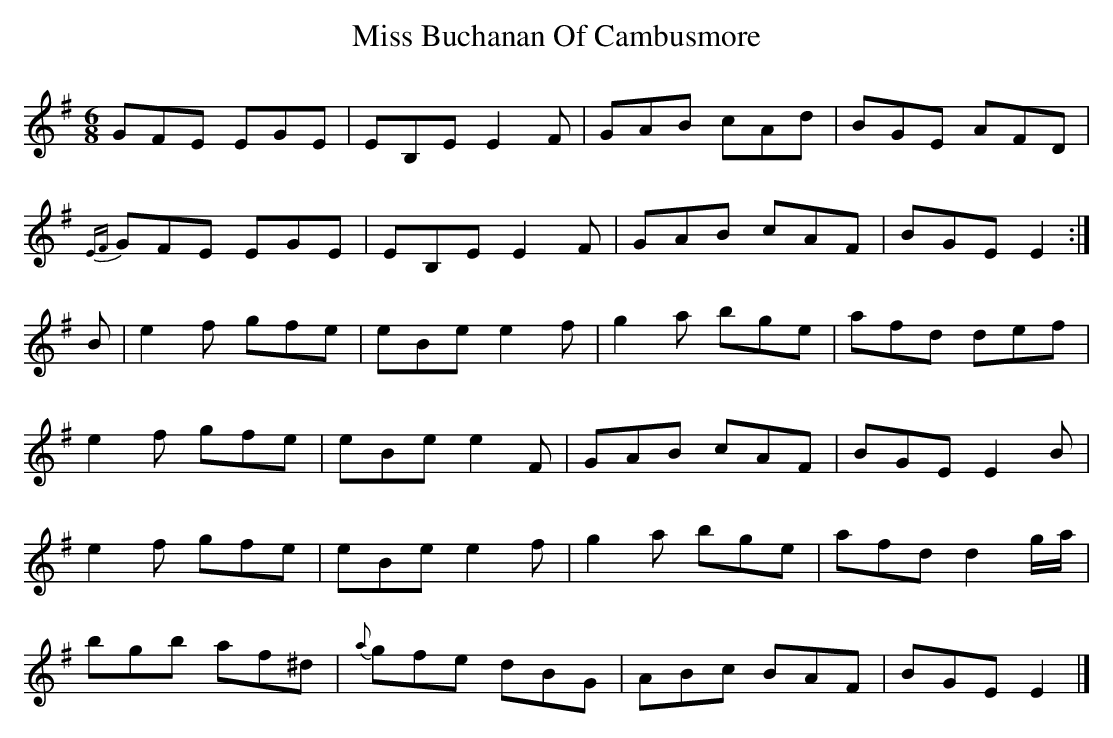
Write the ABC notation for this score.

X:1
T: Miss Buchanan Of Cambusmore
M: 6/8
L: 1/8
K: Emin
GFE EGE | EB,E E2F | GAB cAd | BGE AFD |
{EF}GFE EGE | EB,E E2F | GAB cAF | BGE E2 :|
B |e2f gfe | eBe e2f | g2a bge | afd def |
e2f gfe | eBe e2F | GAB cAF | BGE E2B |
e2f gfe | eBe e2f | g2a bge | afd d2g/a/ |
bgb af^d | {a}gfe dBG | ABc BAF | BGE E2 |]
